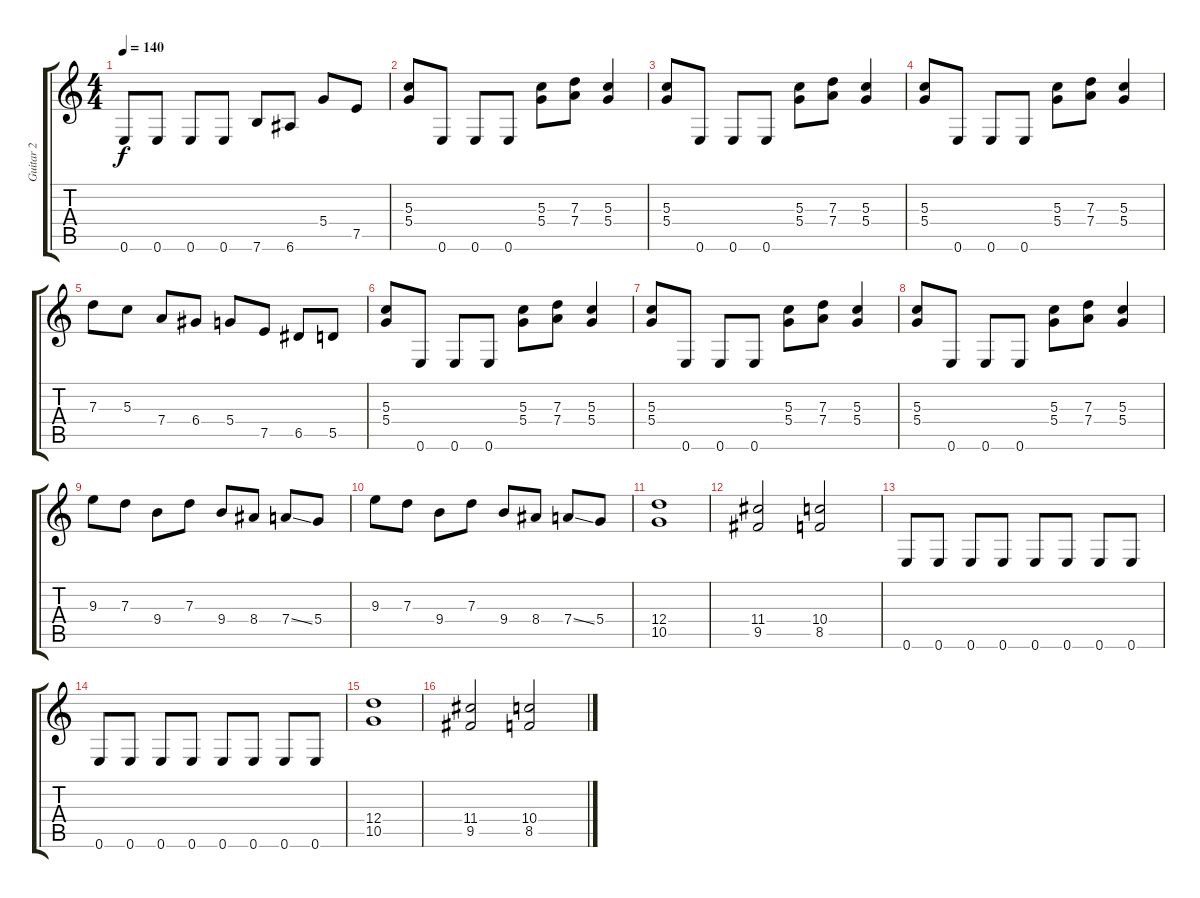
\track ("Guitar 2" "Guitar 2") {instrument overdrivenguitar}
\staff {score tabs}
\tuning (E4 B3 G3 D3 A2 E2) {hide}
\ts (4 4)
\tempo 140
\clef g2
\ks c
0.6.8{dy f} 0.6.8 0.6.8 0.6.8 7.6.8 6.6.8 5.4.8 7.5.8 |
(5.3 5.4).8 0.6.8 0.6.8 0.6.8 (5.3 5.4).8 (7.3 7.4).8 (5.3 5.4).4 |
(5.3 5.4).8 0.6.8 0.6.8 0.6.8 (5.3 5.4).8 (7.3 7.4).8 (5.3 5.4).4 |
(5.3 5.4).8 0.6.8 0.6.8 0.6.8 (5.3 5.4).8 (7.3 7.4).8 (5.3 5.4).4 |
7.3.8 5.3.8 7.4.8 6.4.8 5.4.8 7.5.8 6.5.8 5.5.8 |
(5.3 5.4).8 0.6.8 0.6.8 0.6.8 (5.3 5.4).8 (7.3 7.4).8 (5.3 5.4).4 |
(5.3 5.4).8 0.6.8 0.6.8 0.6.8 (5.3 5.4).8 (7.3 7.4).8 (5.3 5.4).4 |
(5.3 5.4).8 0.6.8 0.6.8 0.6.8 (5.3 5.4).8 (7.3 7.4).8 (5.3 5.4).4 |
9.3.8 7.3.8 9.4.8 7.3.8 9.4.8 8.4.8 7.4{ss}.8 5.4.8 |
9.3.8 7.3.8 9.4.8 7.3.8 9.4.8 8.4.8 7.4{ss}.8 5.4.8 |
(12.4 10.5).1 |
(11.4 9.5).2 (10.4 8.5).2 |
0.6.8 0.6.8 0.6.8 0.6.8 0.6.8 0.6.8 0.6.8 0.6.8 |
0.6.8 0.6.8 0.6.8 0.6.8 0.6.8 0.6.8 0.6.8 0.6.8 |
(12.4 10.5).1 |
(11.4 9.5).2 (10.4 8.5).2
